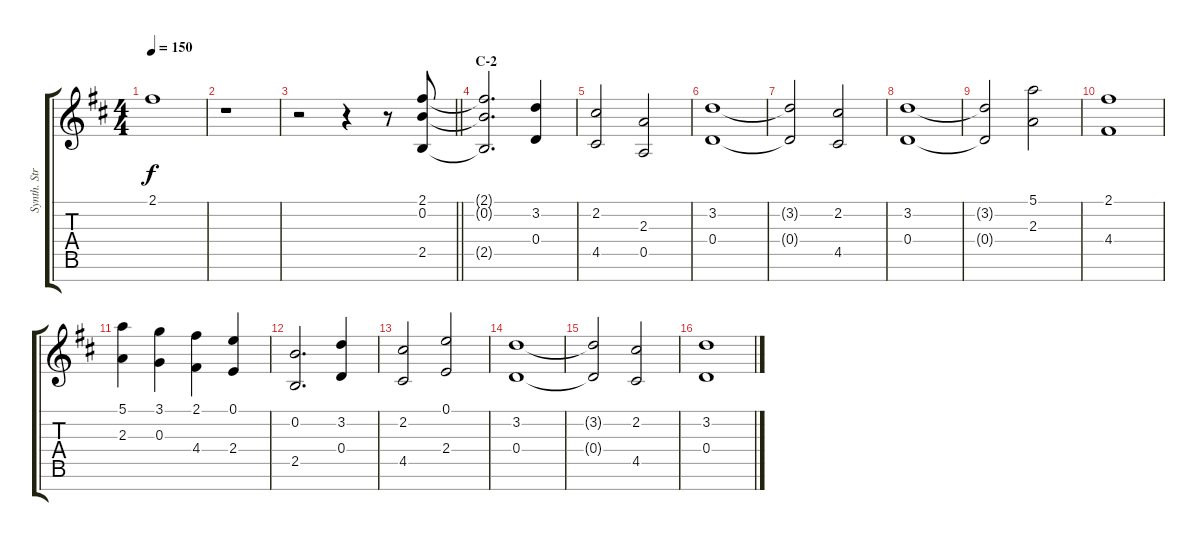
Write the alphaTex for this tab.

\track ("Synth. Strings I" "Synth. Str") {instrument stringensemble1}
\staff {score tabs}
\tuning (E5 B4 G4 D4 A3 E3 B2) {hide}
\ts (4 4)
\tempo 150
\clef g2
\ks d
2.1{t}.1{dy f} |
r.1 |
\barLineRight lightlight
r.2 r.4 r.8 (2.1 0.2 2.5).8 |
\section ("" "C-2")
(2.1{t} 0.2{t} 2.5{t}).2{d} (3.2 0.4).4 |
(2.2 4.5).2 (2.3 0.5).2 |
(3.2 0.4).1 |
(3.2{t} 0.4{t}).2 (2.2 4.5).2 |
(3.2 0.4).1 |
(3.2{t} 0.4{t}).2 (5.1 2.3).2 |
(2.1 4.4).1 |
(5.1 2.3).4 (3.1 0.3).4 (2.1 4.4).4 (0.1 2.4).4 |
(0.2 2.5).2{d} (3.2 0.4).4 |
(2.2 4.5).2 (0.1 2.4).2 |
(3.2 0.4).1 |
(3.2{t} 0.4{t}).2 (2.2 4.5).2 |
(3.2 0.4).1
